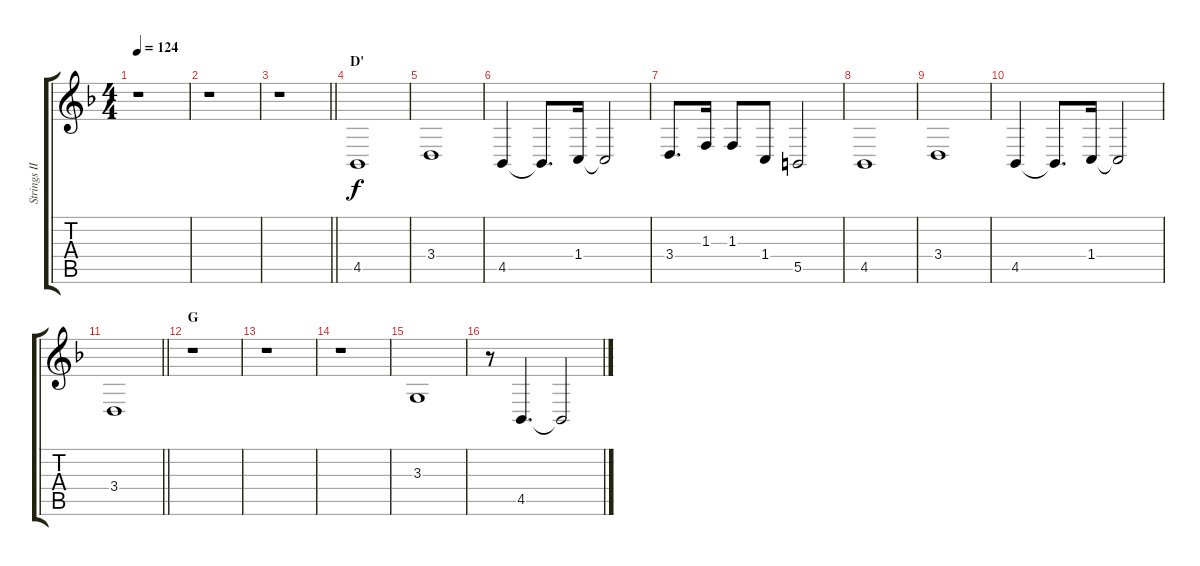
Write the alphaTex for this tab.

\track ("Strings II" "Strings II") {instrument stringensemble1}
\staff {score tabs}
\tuning (Db4 Ab3 E3 B2 Gb2 B1) {hide}
\ts (4 4)
\tempo 124
\clef g2
\ks f
r.1{dy f} |
r.1 |
\barLineRight lightlight
r.1 |
\section ("" "D'")
4.5.1 |
3.4.1 |
4.5.4 4.5{t}.8{d} 1.4.16 1.4{t}.2 |
3.4.8{d} 1.3.16 1.3.8 1.4.8 5.5.2 |
4.5.1 |
3.4.1 |
4.5.4 4.5{t}.8{d} 1.4.16 1.4{t}.2 |
\barLineRight lightlight
3.4.1 |
\section ("" "G")
r.1 |
r.1 |
r.1 |
3.3.1{volume 10} |
r.8 4.5.4{d} 4.5{t}.2
